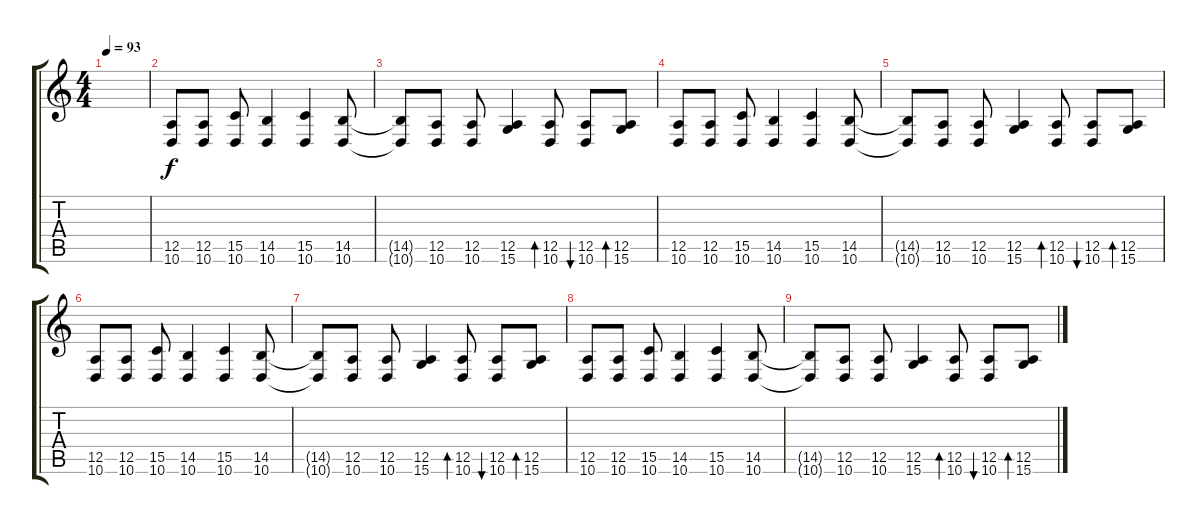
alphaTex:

\track "" {instrument lead5charang}
\staff {score tabs}
\tuning (E4 B3 G3 D3 A2 E2) {hide}
\ts (4 4)
\tempo 93
\clef g2
\ks c
|
(12.5 10.6).8 (12.5 10.6).8 (15.5 10.6).8 (14.5 10.6).4 (15.5 10.6).4 (14.5 10.6).8 |
(14.5{t} 10.6{t}).8 (12.5 10.6).8 (12.5 10.6).8 (12.5 15.6).4 (12.5 10.6).8{bd 120} (12.5 10.6).8{bu 120} (12.5 15.6).8{bd 120} |
(12.5 10.6).8 (12.5 10.6).8 (15.5 10.6).8 (14.5 10.6).4 (15.5 10.6).4 (14.5 10.6).8 |
(14.5{t} 10.6{t}).8 (12.5 10.6).8 (12.5 10.6).8 (12.5 15.6).4 (12.5 10.6).8{bd 120} (12.5 10.6).8{bu 120} (12.5 15.6).8{bd 120} |
(12.5 10.6).8 (12.5 10.6).8 (15.5 10.6).8 (14.5 10.6).4 (15.5 10.6).4 (14.5 10.6).8 |
(14.5{t} 10.6{t}).8 (12.5 10.6).8 (12.5 10.6).8 (12.5 15.6).4 (12.5 10.6).8{bd 120} (12.5 10.6).8{bu 120} (12.5 15.6).8{bd 120} |
(12.5 10.6).8 (12.5 10.6).8 (15.5 10.6).8 (14.5 10.6).4 (15.5 10.6).4 (14.5 10.6).8 |
(14.5{t} 10.6{t}).8 (12.5 10.6).8 (12.5 10.6).8 (12.5 15.6).4 (12.5 10.6).8{bd 120} (12.5 10.6).8{bu 120} (12.5 15.6).8{bd 120}
